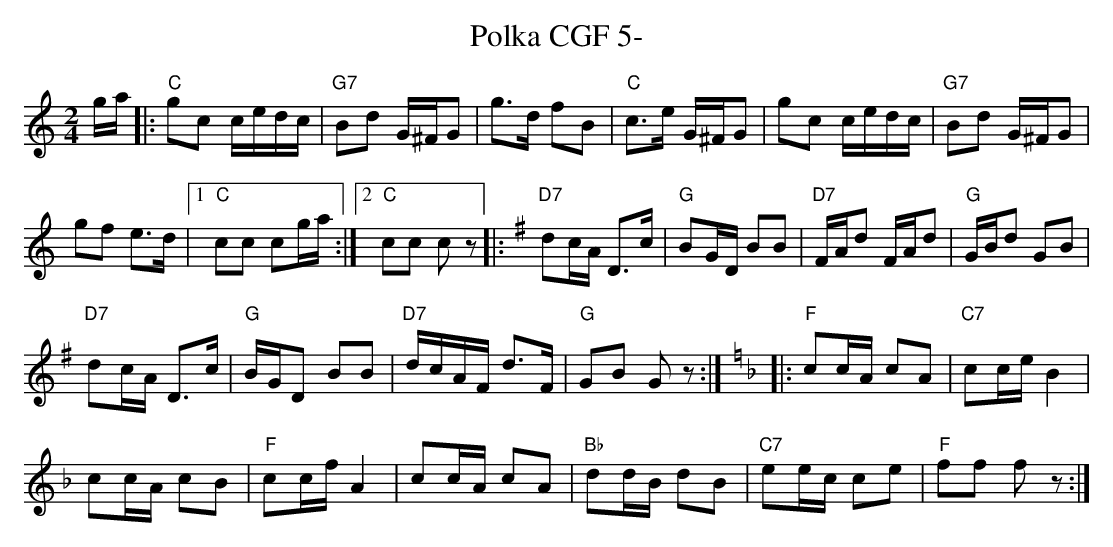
X:1
T:Polka CGF 5-
M:2/4
L:1/16
K:Cmaj
ga |: "C"g2c2 cedc | "G7"B2d2 G^FG2 | g3d f2B2 | "C"c3e G^FG2 | g2c2 cedc | "G7"B2d2 G^FG2 |
g2f2 e3d |1 "C"c2c2 c2ga :|2 "C"c2c2 c2z2 [K:Gmaj] |: "D7"d2cA D3c | "G"B2GD B2B2 | "D7"FAd2 FAd2 | "G"GBd2 G2B2 |
"D7"d2cA D3c | "G"BGD2 B2B2 | "D7"dcAF d3F | "G"G2B2 G2z2 :| [K:Fmaj] |: "F"c2cA c2A2 | "C7"c2ce B4 |
c2cA c2B2 | "F"c2cf A4 | c2cA c2A2 | "Bb"d2dB d2B2 | "C7"e2ec c2e2 | "F"f2f2 f2 z2 :|
